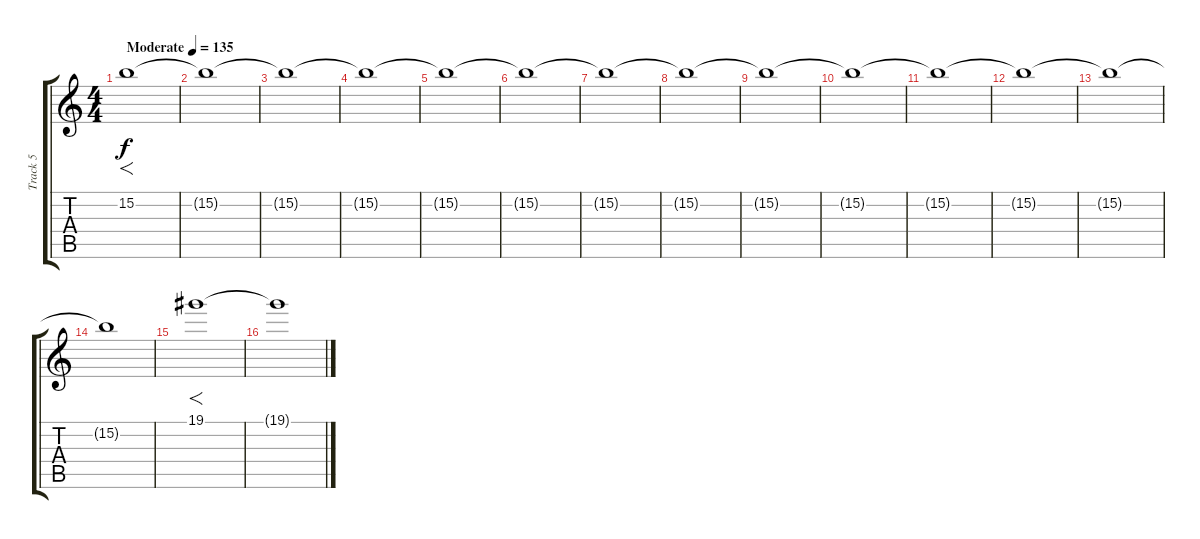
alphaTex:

\track ("Track 5" "Track 5") {instrument overdrivenguitar}
\staff {score tabs}
\tuning (Db4 Ab3 E3 B2 Gb2 B1) {hide}
\ts (4 4)
\tempo (135 "Moderate")
\clef g2
\ks c
15.2.1{f dy f instrument overdrivenguitar} |
15.2{t}.1 |
15.2{t}.1 |
15.2{t}.1 |
15.2{t}.1 |
15.2{t}.1 |
15.2{t}.1 |
15.2{t}.1 |
15.2{t}.1 |
15.2{t}.1 |
15.2{t}.1 |
15.2{t}.1 |
15.2{t}.1 |
15.2{t}.1 |
19.1.1{f} |
19.1{t}.1
